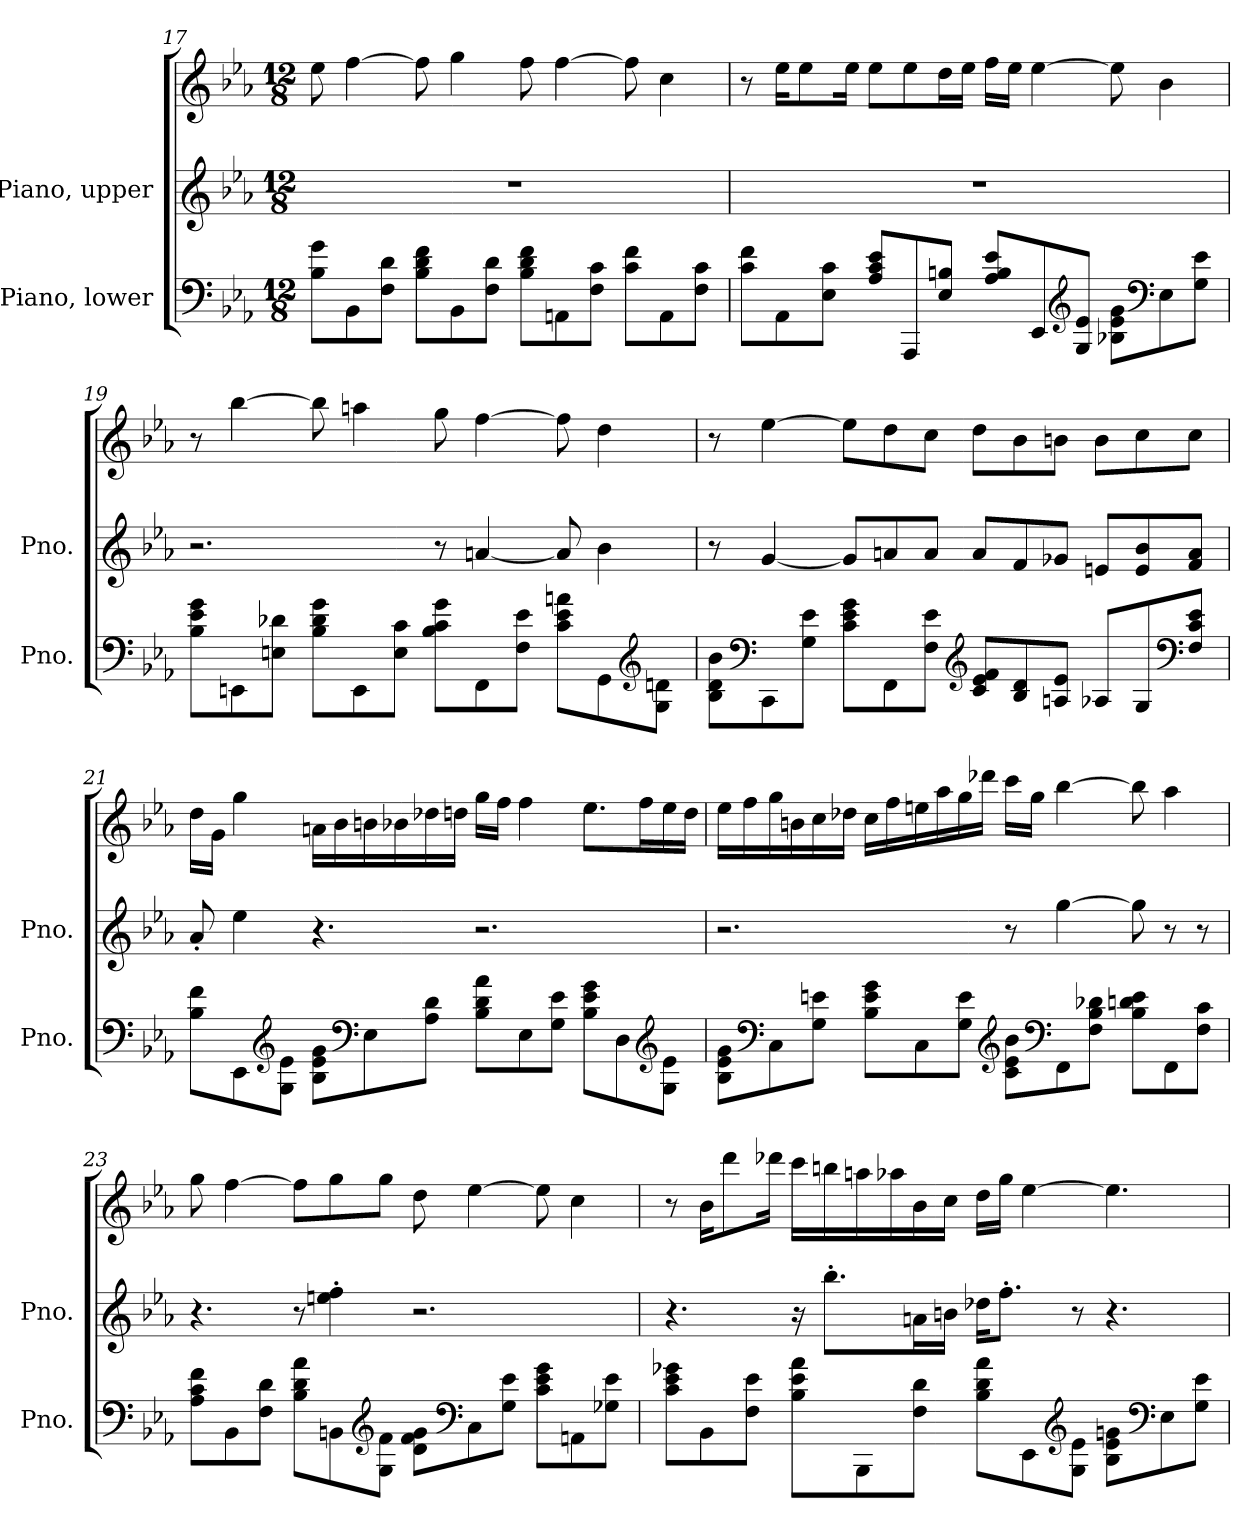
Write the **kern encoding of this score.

**kern	**kern	**kern
*part2	*part1	*part1
*staff3	*staff2	*staff1
*I"Piano, lower	*I"Piano, upper	*
*I'Pno.	*I'Pno.	*
!!LO:LB:g=z
*clefF4	*clefG2	*clefG2
*k[b-e-a-]	*k[b-e-a-]	*k[b-e-a-]
*M12/8	*M12/8	*M12/8
=17	=17	=17
8B-\ 8g\L	1.r	8ee-\
8BB-\	.	[4ff\
8F\ 8d\J	.	.
8B-\ 8d\ 8f\L	.	8ff\]
8BB-\	.	4gg\
8F\ 8d\J	.	.
8B-\ 8d\ 8f\L	.	8ff\
8AAn\	.	[4ff\
8F\ 8c\J	.	.
8c\ 8f\L	.	8ff\]
8AA\	.	4cc\
8F\ 8c\J	.	.
=18	=18	=18
8c\ 8f\L	1.r	8r
8AA-\	.	16ee-\KL
.	.	8ee-\
8E-\ 8c\J	.	.
.	.	16ee-\Jk
8A-/ 8c/ 8e-/L	.	8ee-\L
8AAA-/	.	8ee-\
8E-/ 8Bn/J	.	16dd\L
.	.	16ee-\JJ
8A-/ 8B/ 8e-/L	.	16ff\LL
.	.	16ee-\JJ
8EE-/	.	[4ee-\
*clefG2	*	*
8G/ 8e-/J	.	.
8B-X\ 8e-\ 8g\L	.	8ee-\]
*clefF4	*	*
8E-\	.	4b-\
8G\ 8e-\J	.	.
!!LO:LB:g=z
=19	=19	=19
8B-\ 8e-\ 8g\L	2.r	8r
8EEn\	.	[4bb-\
8En\ 8d-X\J	.	.
8B-\ 8d-\ 8g\L	.	8bb-\]
8EE\	.	4aan\
8E\ 8c\J	.	.
8B-\ 8c\ 8g\L	8r	8gg\
8FF\	[4an/	[4ff\
8F\ 8e-\J	.	.
8c\ 8e-\ 8an\L	8a/]	8ff\]
8GG\	4b-\	4dd\
*clefG2	*	*
8G\ 8dn\J	.	.
=20	=20	=20
8B-\ 8d\ 8b-\L	8r	8r
*clefF4	*	*
8CC\	[4g/	[4ee-\
8G\ 8e-\J	.	.
8c\ 8e-\ 8g\L	8g/L]	8ee-\L]
8FF\	8an/	8dd\
8F\ 8e-\J	8a/J	8cc\J
*clefG2	*	*
8c/ 8e-/ 8f/L	8a/L	8dd\L
8B-/ 8d/	8f/	8b-\
8An/ 8e-/J	8g-X/J	8bn\J
8A-X/L	8en/L	8b\L
8G/	8e/ 8b-/	8cc\
*clefF4	*	*
8F/ 8c/ 8e-/J	8f/ 8a/J	8cc\J
!!LO:PB:g=z
=21	=21	=21
8B-\ 8f\L	8a-'/	16dd\LL
.	.	16g\JJ
8EE-\	4ee-\	4gg\
*clefG2	*	*
8G\ 8e-\J	.	.
8B-\ 8e-\ 8g\L	4.r	16an\LL
.	.	16b-\
*clefF4	*	*
8E-\	.	16bn\
.	.	16b-X\
8A-\ 8d\J	.	16dd-X\
.	.	16ddn\JJ
8B-\ 8d\ 8a-\L	2.r	16gg\LL
.	.	16ff\JJ
8E-\	.	4ff\
8G\ 8e-\J	.	.
8B-\ 8e-\ 8g\L	.	8.ee-\L
8D\	.	.
.	.	16ff\L
*clefG2	*	*
8G\ 8e-\J	.	16ee-\
.	.	16dd\JJ
!!LO:LB:g=z
=22	=22	=22
8B-\ 8e-\ 8g\L	2.r	16ee-\LL
.	.	16ff\
*clefF4	*	*
8C\	.	16gg\
.	.	16bn\
8G\ 8en\J	.	16cc\
.	.	16dd-X\JJ
8B-\ 8e\ 8g\L	.	16cc\LL
.	.	16ff\
8C\	.	16een\
.	.	16aa-\
8G\ 8e\J	.	16gg\
.	.	16ddd-X\JJ
*clefG2	*	*
8c\ 8e\ 8b-\L	8r	16ccc\LL
.	.	16gg\JJ
*clefF4	*	*
8FF\	[4gg\	[4bb-\
8F\ 8B-\ 8d-X\J	.	.
8B-\ 8dn\ 8e\L	8gg\]	8bb-\]
8FF\	8r	4aa-\
8F\ 8c\J	8r	.
!!LO:LB:g=z
=23	=23	=23
8A-\ 8c\ 8f\L	4.r	8gg\
8BB-\	.	[4ff\
8F\ 8d\J	.	.
8B-\ 8d\ 8a-\L	8r	8ff\L]
8BBn\	4een\' 4ff\'	8gg\
*clefG2	*	*
8G\ 8f\J	.	8gg\J
8d\ 8f\ 8g\L	2.r	8dd\
*clefF4	*	*
8C\	.	[4ee-\
8G\ 8e-\J	.	.
8c\ 8e-\ 8g\L	.	8ee-\]
8AAn\	.	4cc\
8G-X\ 8e-\J	.	.
!!LO:LB:g=z
=24	=24	=24
8c\ 8e-\ 8g-X\L	4.r	8r
8BB-\	.	16b-\KL
.	.	8ddd\
8F\ 8e-\J	.	.
.	.	16ddd-X\Jk
8B-\ 8e-\ 8a-\L	16r	16ccc\LL
.	8.bb-'\L	16bbn\
8BBB-\	.	16aan\
.	.	16aa-X\
8F\ 8d\J	16an\L	16b-\
.	16bn\JJ	16cc\JJ
8B-\ 8d\ 8a-\L	16dd-X\KL	16dd\LL
.	8.ff'\J	16gg\JJ
8EE-\	.	[4ee-\
*clefG2	*	*
8G\ 8e-\J	8r	.
8B-\ 8e-\ 8gn\L	4.r	4.ee-\]
*clefF4	*	*
8E-\	.	.
8G\ 8e-\J	.	.
=	=	=
*-	*-	*-
